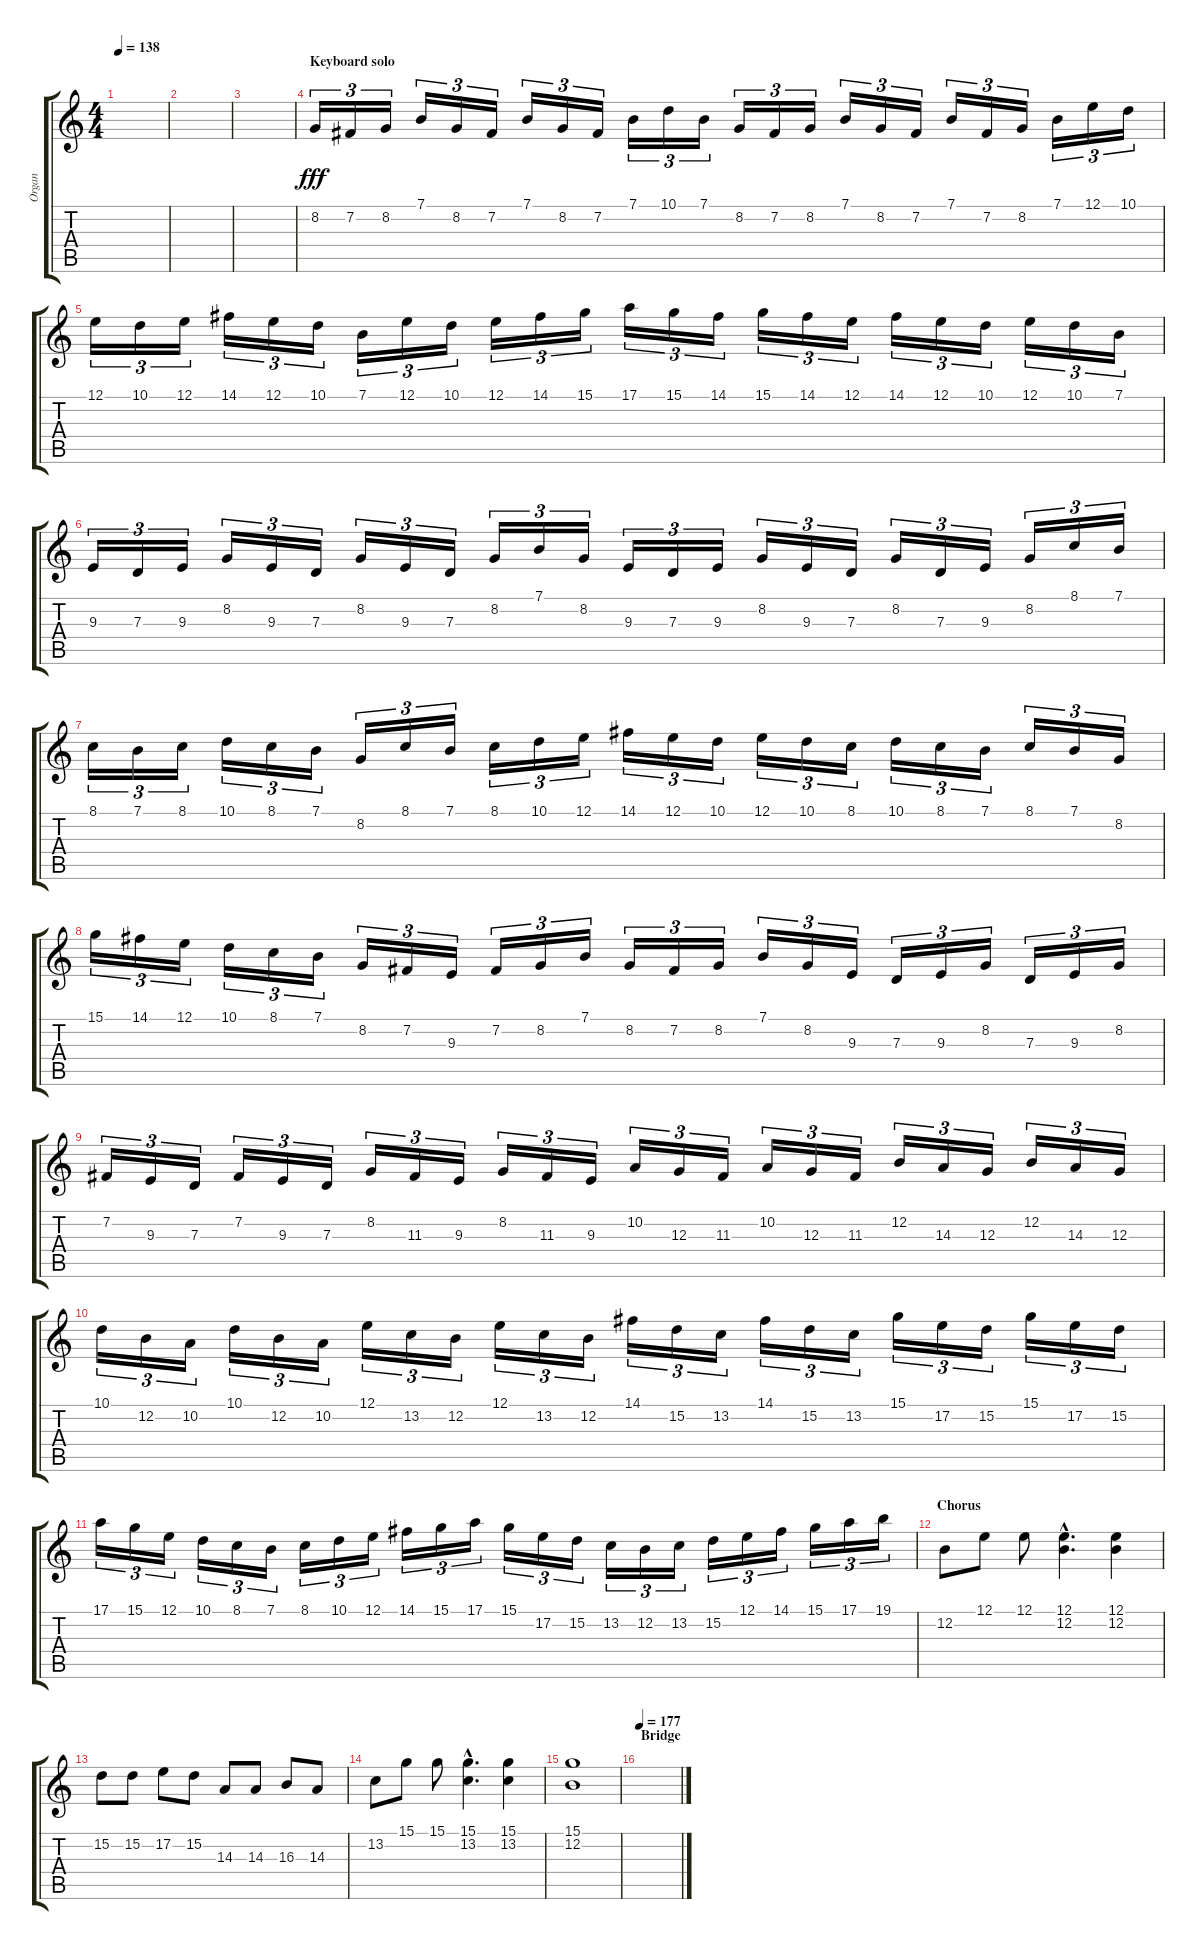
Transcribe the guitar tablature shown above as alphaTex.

\track ("Organ" "Organ") {instrument drawbarorgan}
\staff {score tabs}
\tuning (E4 B3 G3 D3 A2 E2) {hide}
\ts (4 4)
\tempo 138
\clef g2
\ks c
|
|
|
\section ("" "Keyboard solo")
8.2.16{tu (3 2) dy fff instrument lead1square} 7.2.16{tu (3 2)} 8.2.16{tu (3 2)} 7.1.16{tu (3 2)} 8.2.16{tu (3 2)} 7.2.16{tu (3 2)} 7.1.16{tu (3 2)} 8.2.16{tu (3 2)} 7.2.16{tu (3 2)} 7.1.16{tu (3 2)} 10.1.16{tu (3 2)} 7.1.16{tu (3 2)} 8.2.16{tu (3 2)} 7.2.16{tu (3 2)} 8.2.16{tu (3 2)} 7.1.16{tu (3 2)} 8.2.16{tu (3 2)} 7.2.16{tu (3 2)} 7.1.16{tu (3 2)} 7.2.16{tu (3 2)} 8.2.16{tu (3 2)} 7.1.16{tu (3 2)} 12.1.16{tu (3 2)} 10.1.16{tu (3 2)} |
12.1.16{tu (3 2)} 10.1.16{tu (3 2)} 12.1.16{tu (3 2)} 14.1.16{tu (3 2)} 12.1.16{tu (3 2)} 10.1.16{tu (3 2)} 7.1.16{tu (3 2)} 12.1.16{tu (3 2)} 10.1.16{tu (3 2)} 12.1.16{tu (3 2)} 14.1.16{tu (3 2)} 15.1.16{tu (3 2)} 17.1.16{tu (3 2)} 15.1.16{tu (3 2)} 14.1.16{tu (3 2)} 15.1.16{tu (3 2)} 14.1.16{tu (3 2)} 12.1.16{tu (3 2)} 14.1.16{tu (3 2)} 12.1.16{tu (3 2)} 10.1.16{tu (3 2)} 12.1.16{tu (3 2)} 10.1.16{tu (3 2)} 7.1.16{tu (3 2)} |
9.3.16{tu (3 2)} 7.3.16{tu (3 2)} 9.3.16{tu (3 2)} 8.2.16{tu (3 2)} 9.3.16{tu (3 2)} 7.3.16{tu (3 2)} 8.2.16{tu (3 2)} 9.3.16{tu (3 2)} 7.3.16{tu (3 2)} 8.2.16{tu (3 2)} 7.1.16{tu (3 2)} 8.2.16{tu (3 2)} 9.3.16{tu (3 2)} 7.3.16{tu (3 2)} 9.3.16{tu (3 2)} 8.2.16{tu (3 2)} 9.3.16{tu (3 2)} 7.3.16{tu (3 2)} 8.2.16{tu (3 2)} 7.3.16{tu (3 2)} 9.3.16{tu (3 2)} 8.2.16{tu (3 2)} 8.1.16{tu (3 2)} 7.1.16{tu (3 2)} |
8.1.16{tu (3 2)} 7.1.16{tu (3 2)} 8.1.16{tu (3 2)} 10.1.16{tu (3 2)} 8.1.16{tu (3 2)} 7.1.16{tu (3 2)} 8.2.16{tu (3 2)} 8.1.16{tu (3 2)} 7.1.16{tu (3 2)} 8.1.16{tu (3 2)} 10.1.16{tu (3 2)} 12.1.16{tu (3 2)} 14.1.16{tu (3 2)} 12.1.16{tu (3 2)} 10.1.16{tu (3 2)} 12.1.16{tu (3 2)} 10.1.16{tu (3 2)} 8.1.16{tu (3 2)} 10.1.16{tu (3 2)} 8.1.16{tu (3 2)} 7.1.16{tu (3 2)} 8.1.16{tu (3 2)} 7.1.16{tu (3 2)} 8.2.16{tu (3 2)} |
15.1.16{tu (3 2)} 14.1.16{tu (3 2)} 12.1.16{tu (3 2)} 10.1.16{tu (3 2)} 8.1.16{tu (3 2)} 7.1.16{tu (3 2)} 8.2.16{tu (3 2)} 7.2.16{tu (3 2)} 9.3.16{tu (3 2)} 7.2.16{tu (3 2)} 8.2.16{tu (3 2)} 7.1.16{tu (3 2)} 8.2.16{tu (3 2)} 7.2.16{tu (3 2)} 8.2.16{tu (3 2)} 7.1.16{tu (3 2)} 8.2.16{tu (3 2)} 9.3.16{tu (3 2)} 7.3.16{tu (3 2)} 9.3.16{tu (3 2)} 8.2.16{tu (3 2)} 7.3.16{tu (3 2)} 9.3.16{tu (3 2)} 8.2.16{tu (3 2)} |
7.2.16{tu (3 2)} 9.3.16{tu (3 2)} 7.3.16{tu (3 2)} 7.2.16{tu (3 2)} 9.3.16{tu (3 2)} 7.3.16{tu (3 2)} 8.2.16{tu (3 2)} 11.3.16{tu (3 2)} 9.3.16{tu (3 2)} 8.2.16{tu (3 2)} 11.3.16{tu (3 2)} 9.3.16{tu (3 2)} 10.2.16{tu (3 2)} 12.3.16{tu (3 2)} 11.3.16{tu (3 2)} 10.2.16{tu (3 2)} 12.3.16{tu (3 2)} 11.3.16{tu (3 2)} 12.2.16{tu (3 2)} 14.3.16{tu (3 2)} 12.3.16{tu (3 2)} 12.2.16{tu (3 2)} 14.3.16{tu (3 2)} 12.3.16{tu (3 2)} |
10.1.16{tu (3 2)} 12.2.16{tu (3 2)} 10.2.16{tu (3 2)} 10.1.16{tu (3 2)} 12.2.16{tu (3 2)} 10.2.16{tu (3 2)} 12.1.16{tu (3 2)} 13.2.16{tu (3 2)} 12.2.16{tu (3 2)} 12.1.16{tu (3 2)} 13.2.16{tu (3 2)} 12.2.16{tu (3 2)} 14.1.16{tu (3 2)} 15.2.16{tu (3 2)} 13.2.16{tu (3 2)} 14.1.16{tu (3 2)} 15.2.16{tu (3 2)} 13.2.16{tu (3 2)} 15.1.16{tu (3 2)} 17.2.16{tu (3 2)} 15.2.16{tu (3 2)} 15.1.16{tu (3 2)} 17.2.16{tu (3 2)} 15.2.16{tu (3 2)} |
17.1.16{tu (3 2)} 15.1.16{tu (3 2)} 12.1.16{tu (3 2)} 10.1.16{tu (3 2)} 8.1.16{tu (3 2)} 7.1.16{tu (3 2)} 8.1.16{tu (3 2)} 10.1.16{tu (3 2)} 12.1.16{tu (3 2)} 14.1.16{tu (3 2)} 15.1.16{tu (3 2)} 17.1.16{tu (3 2)} 15.1.16{tu (3 2)} 17.2.16{tu (3 2)} 15.2.16{tu (3 2)} 13.2.16{tu (3 2)} 12.2.16{tu (3 2)} 13.2.16{tu (3 2)} 15.2.16{tu (3 2)} 12.1.16{tu (3 2)} 14.1.16{tu (3 2)} 15.1.16{tu (3 2)} 17.1.16{tu (3 2)} 19.1.16{tu (3 2)} |
\section ("" "Chorus")
12.2.8{instrument drawbarorgan} 12.1.8 12.1.8 (12.1{hac} 12.2{hac}).4{d} (12.1 12.2).4 |
15.2.8 15.2.8 17.2.8 15.2.8 14.3.8 14.3.8 16.3.8 14.3.8 |
13.2.8 15.1.8 15.1.8 (15.1{hac} 13.2{hac}).4{d} (15.1 13.2).4 |
(15.1 12.2).1 |
\section ("" "Bridge")
\tempo 177
